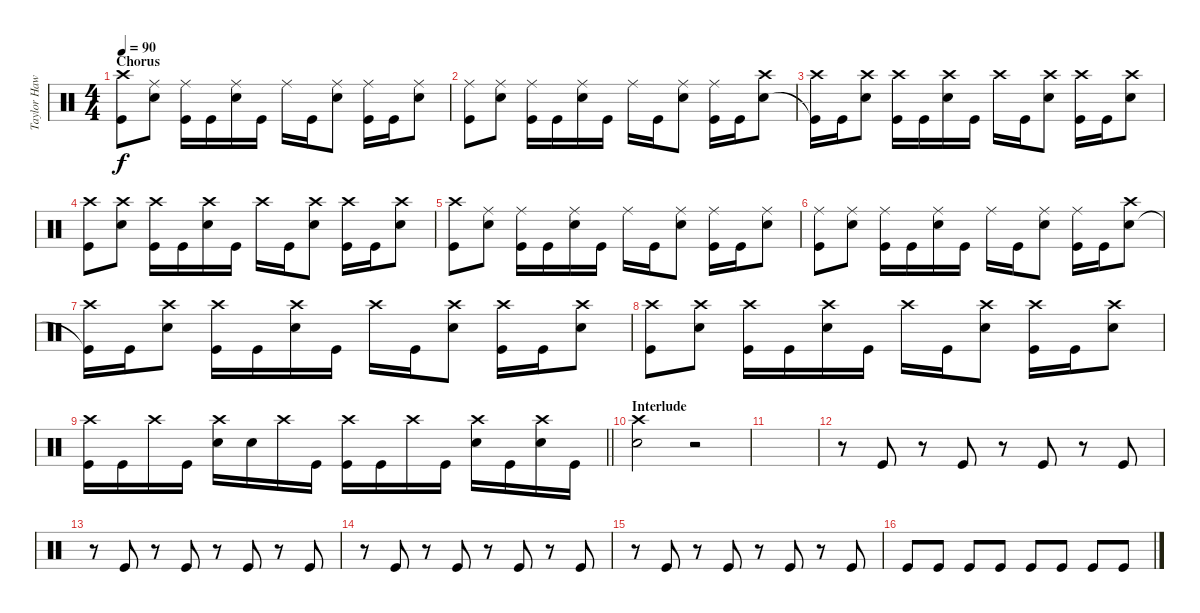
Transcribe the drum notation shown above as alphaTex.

\track ("Taylor Hawkins" "Taylor Haw") {instrument percussion}
\staff {score}
\articulation defaults
\ts (4 4)
\section ("" "Chorus")
\tempo 90
\clef neutral
\ks c
("Crash high (hit)" "Kick (hit)").8{dy f} ("Ride (middle)" "Electric Snare (hit)").8 ("Ride (middle)" "Kick (hit)").16 "Kick (hit)".16 ("Ride (middle)" "Electric Snare (hit)").16 "Kick (hit)".16 "Ride (middle)".16 "Kick (hit)".16 ("Ride (middle)" "Electric Snare (hit)").8 ("Ride (middle)" "Kick (hit)").16 "Kick (hit)".16 ("Ride (middle)" "Snare (hit) 2").8 |
("Ride (middle)" "Kick (hit)").8 ("Ride (middle)" "Electric Snare (hit)").8 ("Ride (middle)" "Kick (hit)").16 "Kick (hit)".16 ("Ride (middle)" "Electric Snare (hit)").16 "Kick (hit)".16 "Ride (middle)".16 "Kick (hit)".16 ("Ride (middle)" "Electric Snare (hit)").8 ("Ride (middle)" "Kick (hit)").16 "Kick (hit)".16 ("Crash high (hit)" "Snare (hit) 2").8 |
("Crash high (hit)" "Kick (hit)"{t}).16 "Kick (hit)".16 ("Crash high (hit)" "Electric Snare (hit)").8 ("Crash high (hit)" "Kick (hit)").16 "Kick (hit)".16 ("Crash high (hit)" "Electric Snare (hit)").16 "Kick (hit)".16 "Crash high (hit)".16 "Kick (hit)".16 ("Crash high (hit)" "Electric Snare (hit)").8 ("Crash high (hit)" "Kick (hit)").16 "Kick (hit)".16 ("Crash high (hit)" "Snare (hit) 2").8 |
("Crash high (hit)" "Kick (hit)").8 ("Crash high (hit)" "Electric Snare (hit)").8 ("Crash high (hit)" "Kick (hit)").16 "Kick (hit)".16 ("Crash high (hit)" "Electric Snare (hit)").16 "Kick (hit)".16 "Crash high (hit)".16 "Kick (hit)".16 ("Crash high (hit)" "Electric Snare (hit)").8 ("Crash high (hit)" "Kick (hit)").16 "Kick (hit)".16 ("Crash high (hit)" "Electric Snare (hit)").8 |
("Crash high (hit)" "Kick (hit)").8 ("Ride (middle)" "Electric Snare (hit)").8 ("Ride (middle)" "Kick (hit)").16 "Kick (hit)".16 ("Ride (middle)" "Electric Snare (hit)").16 "Kick (hit)".16 "Ride (middle)".16 "Kick (hit)".16 ("Ride (middle)" "Electric Snare (hit)").8 ("Ride (middle)" "Kick (hit)").16 "Kick (hit)".16 ("Ride (middle)" "Snare (hit) 2").8 |
("Ride (middle)" "Kick (hit)").8 ("Ride (middle)" "Electric Snare (hit)").8 ("Ride (middle)" "Kick (hit)").16 "Kick (hit)".16 ("Ride (middle)" "Electric Snare (hit)").16 "Kick (hit)".16 "Ride (middle)".16 "Kick (hit)".16 ("Ride (middle)" "Electric Snare (hit)").8 ("Ride (middle)" "Kick (hit)").16 "Kick (hit)".16 ("Crash high (hit)" "Snare (hit) 2").8 |
("Crash high (hit)" "Kick (hit)"{t}).16 "Kick (hit)".16 ("Crash high (hit)" "Electric Snare (hit)").8 ("Crash high (hit)" "Kick (hit)").16 "Kick (hit)".16 ("Crash high (hit)" "Electric Snare (hit)").16 "Kick (hit)".16 "Crash high (hit)".16 "Kick (hit)".16 ("Crash high (hit)" "Electric Snare (hit)").8 ("Crash high (hit)" "Kick (hit)").16 "Kick (hit)".16 ("Crash high (hit)" "Snare (hit) 2").8 |
("Crash high (hit)" "Kick (hit)").8 ("Crash high (hit)" "Electric Snare (hit)").8 ("Crash high (hit)" "Kick (hit)").16 "Kick (hit)".16 ("Crash high (hit)" "Electric Snare (hit)").16 "Kick (hit)".16 "Crash high (hit)".16 "Kick (hit)".16 ("Crash high (hit)" "Electric Snare (hit)").8 ("Crash high (hit)" "Kick (hit)").16 "Kick (hit)".16 ("Crash high (hit)" "Electric Snare (hit)").8 |
\barLineRight lightlight
("Crash high (hit)" "Kick (hit)").16 "Kick (hit)".16 "Crash high (hit)".16 "Kick (hit)".16 ("Crash high (hit)" "Electric Snare (hit)").16 "Electric Snare (hit)".16 "Crash high (hit)".16 "Kick (hit)".16 ("Crash high (hit)" "Kick (hit)").16 "Kick (hit)".16 "Crash high (hit)".16 "Kick (hit)".16 ("Crash high (hit)" "Electric Snare (hit)").16 "Kick (hit)".16 ("Crash high (hit)" "Electric Snare (hit)").16 "Kick (hit)".16 |
\section ("" "Interlude")
("Crash high (hit)" "Snare (hit) 2").2{volume 0} r.2{volume 13} |
|
r.8 "Kick (hit)".8 r.8 "Kick (hit)".8 r.8 "Kick (hit)".8 r.8 "Kick (hit)".8 |
r.8 "Kick (hit)".8 r.8 "Kick (hit)".8 r.8 "Kick (hit)".8 r.8 "Kick (hit)".8 |
r.8 "Kick (hit)".8 r.8 "Kick (hit)".8 r.8 "Kick (hit)".8 r.8 "Kick (hit)".8 |
r.8 "Kick (hit)".8 r.8 "Kick (hit)".8 r.8 "Kick (hit)".8 r.8 "Kick (hit)".8 |
"Kick (hit)".8 "Kick (hit)".8 "Kick (hit)".8 "Kick (hit)".8 "Kick (hit)".8 "Kick (hit)".8 "Kick (hit)".8 "Kick (hit)".8
